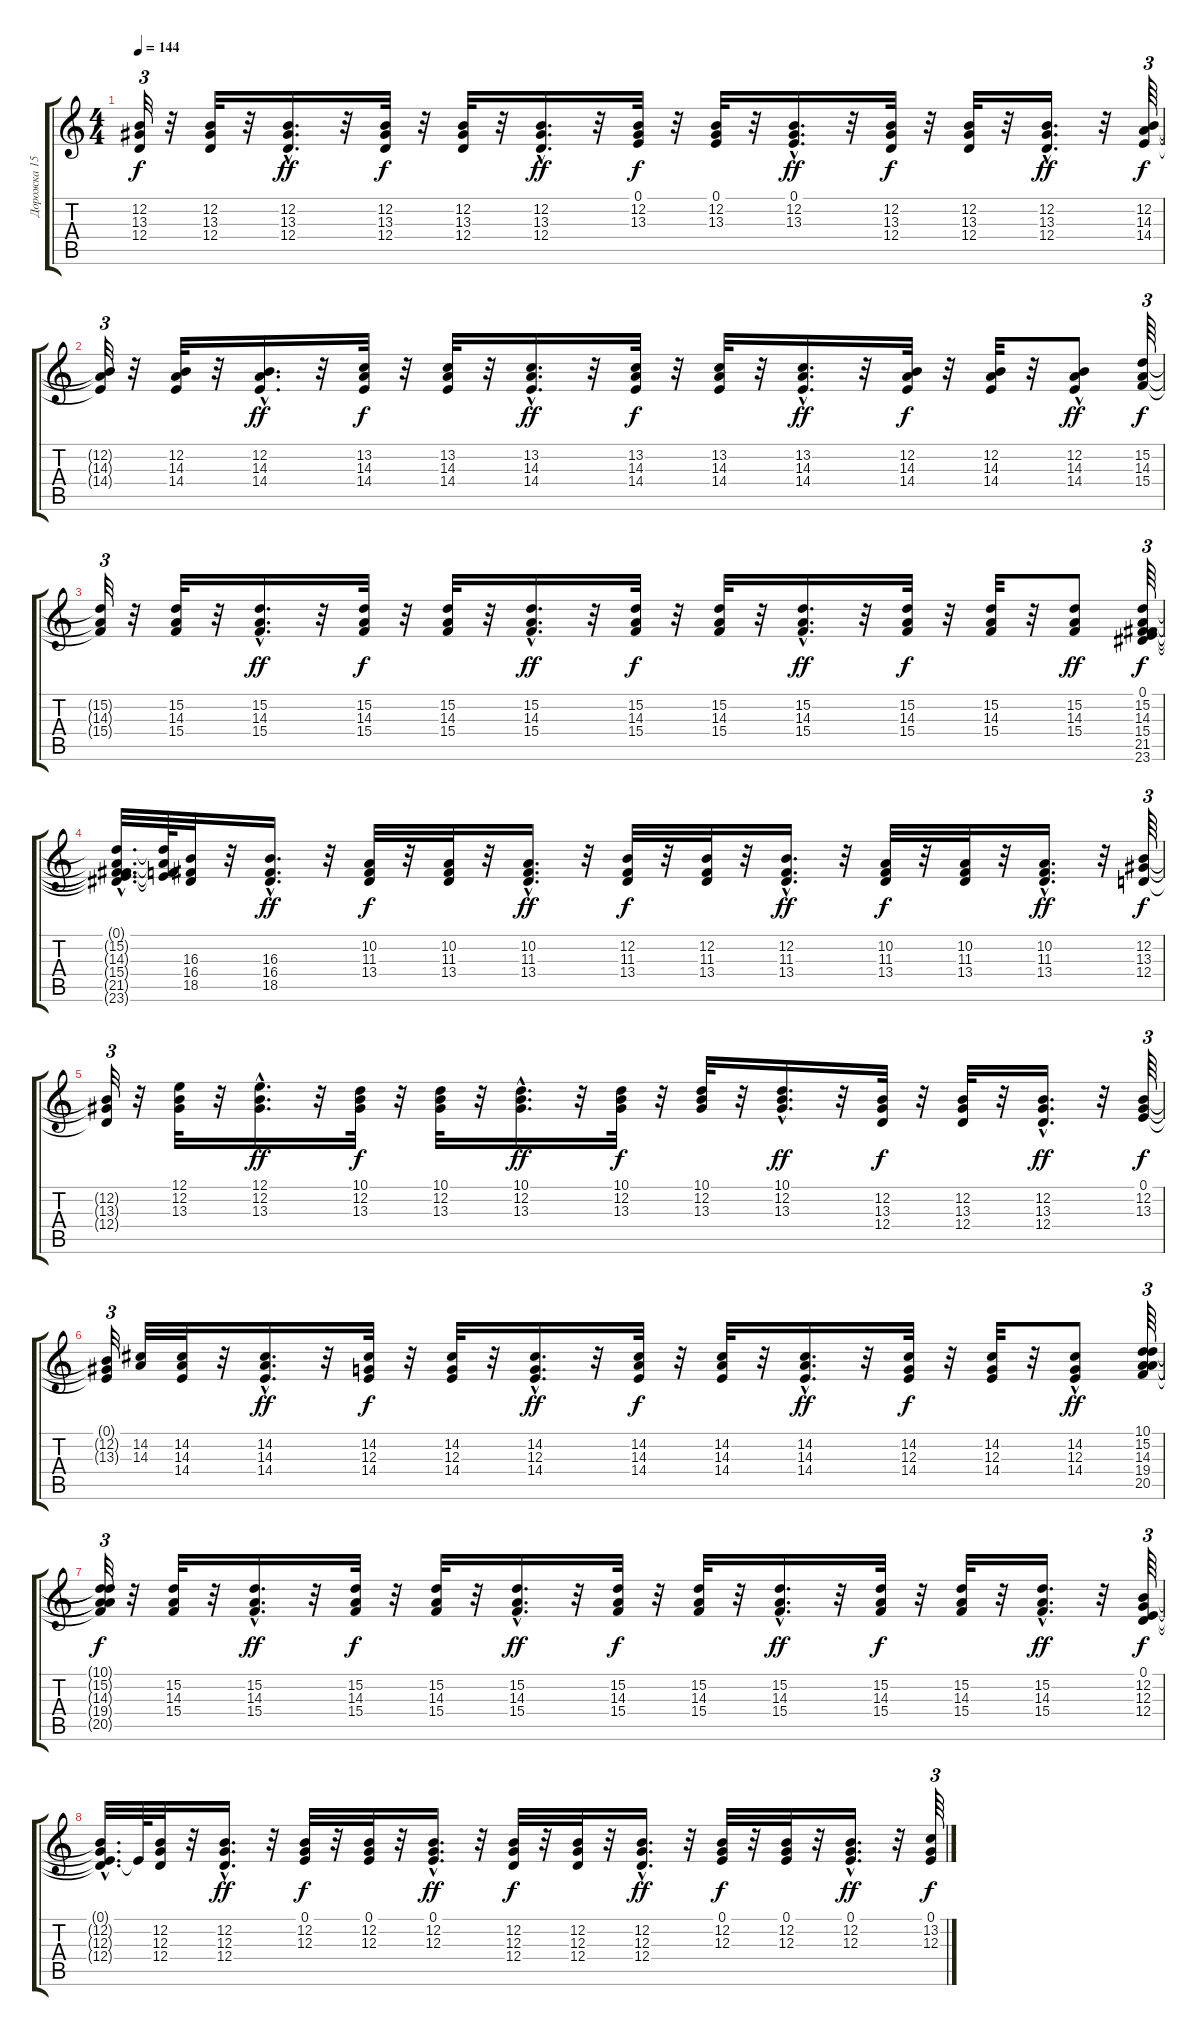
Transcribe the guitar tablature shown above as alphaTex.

\track ("Дорожка 15" "Дорожка 15") {instrument accordion}
\staff {score tabs}
\tuning (E4 B3 G3 D3 A2 E2) {hide}
\ts (4 4)
\tempo 144
\clef g2
\ks c
(12.2{t} 13.3{t} 12.4{t}).32{tu (3 2) dy f} r.32 (12.2 13.3 12.4).32 r.32 (12.2{hac} 13.3{hac} 12.4{hac}).16{d dy ff} r.32 (12.2 13.3 12.4).32{dy f} r.32 (12.2 13.3 12.4).32 r.32 (12.2{hac} 13.3{hac} 12.4{hac}).16{d dy ff} r.32 (0.1 12.2 13.3).32{dy f} r.32 (0.1 12.2 13.3).32 r.32 (0.1{hac} 12.2{hac} 13.3{hac}).16{d dy ff} r.32 (12.2 13.3 12.4).32{dy f} r.32 (12.2 13.3 12.4).32 r.32 (12.2{hac} 13.3{hac} 12.4{hac}).16{d dy ff} r.32 (12.2 14.3 14.4).64{tu (3 2) dy f} |
(12.2{t} 14.3{t} 14.4{t}).32{tu (3 2)} r.32 (12.2 14.3 14.4).32 r.32 (12.2{hac} 14.3{hac} 14.4{hac}).16{d dy ff} r.32 (13.2 14.3 14.4).32{dy f} r.32 (13.2 14.3 14.4).32 r.32 (13.2{hac} 14.3{hac} 14.4{hac}).16{d dy ff} r.32 (13.2 14.3 14.4).32{dy f} r.32 (13.2 14.3 14.4).32 r.32 (13.2{hac} 14.3{hac} 14.4{hac}).16{d dy ff} r.32 (12.2 14.3 14.4).32{dy f} r.32 (12.2 14.3 14.4).32 r.32 (12.2 14.3{hac} 14.4).8{dy ff} (15.2 14.3 15.4).64{tu (3 2) dy f} |
(15.2{t} 14.3{t} 15.4{t}).32{tu (3 2)} r.32 (15.2 14.3 15.4).32 r.32 (15.2{hac} 14.3{hac} 15.4{hac}).16{d dy ff} r.32 (15.2 14.3 15.4).32{dy f} r.32 (15.2 14.3 15.4).32 r.32 (15.2{hac} 14.3{hac} 15.4{hac}).16{d dy ff} r.32 (15.2 14.3 15.4).32{dy f} r.32 (15.2 14.3 15.4).32 r.32 (15.2{hac} 14.3{hac} 15.4{hac}).16{d dy ff} r.32 (15.2 14.3 15.4).32{dy f} r.32 (15.2 14.3 15.4).32 r.32 (15.2 14.3 15.4).8{dy ff} (0.1 15.2 14.3 15.4 21.5 23.6).64{tu (3 2) dy f} |
(0.1{hac t} 15.2{hac t} 14.3{hac t} 15.4{hac t} 21.5{t} 23.6{t}).32{d} (0.1{t} 15.2{t} 14.3{t} 15.4{t}).64 (16.3 16.4 18.5).32 r.32 (16.3{hac} 16.4{hac} 18.5{hac}).16{d dy ff} r.32 (10.2 11.3 13.4).32{dy f} r.32 (10.2 11.3 13.4).32 r.32 (10.2{hac} 11.3{hac} 13.4{hac}).16{d dy ff} r.32 (12.2 11.3 13.4).32{dy f} r.32 (12.2 11.3 13.4).32 r.32 (12.2{hac} 11.3{hac} 13.4{hac}).16{d dy ff} r.32 (10.2 11.3 13.4).32{dy f} r.32 (10.2 11.3 13.4).32 r.32 (10.2{hac} 11.3{hac} 13.4{hac}).16{d dy ff} r.32 (12.2 13.3 12.4).64{tu (3 2) dy f} |
(12.2{t} 13.3{t} 12.4{t}).32{tu (3 2)} r.32 (12.1 12.2 13.3).32 r.32 (12.1{hac} 12.2{hac} 13.3{hac}).16{d dy ff} r.32 (10.1 12.2 13.3).32{dy f} r.32 (10.1 12.2 13.3).32 r.32 (10.1{hac} 12.2{hac} 13.3{hac}).16{d dy ff} r.32 (10.1 12.2 13.3).32{dy f} r.32 (10.1 12.2 13.3).32 r.32 (10.1{hac} 12.2{hac} 13.3{hac}).16{d dy ff} r.32 (12.2 13.3 12.4).32{dy f} r.32 (12.2 13.3 12.4).32 r.32 (12.2{hac} 13.3{hac} 12.4{hac}).16{d dy ff} r.32 (0.1 12.2 13.3).64{tu (3 2) dy f} |
(0.1{t} 12.2{t} 13.3{t}).32{tu (3 2)} (14.2 14.3).32 (14.2 14.3 14.4).32 r.32 (14.2{hac} 14.3{hac} 14.4{hac}).16{d dy ff} r.32 (14.2 12.3 14.4).32{dy f} r.32 (14.2 12.3 14.4).32 r.32 (14.2{hac} 12.3{hac} 14.4{hac}).16{d dy ff} r.32 (14.2 14.3 14.4).32{dy f} r.32 (14.2 14.3 14.4).32 r.32 (14.2{hac} 14.3{hac} 14.4{hac}).16{d dy ff} r.32 (14.2 12.3 14.4).32{dy f} r.32 (14.2 12.3 14.4).32 r.32 (14.2{hac} 12.3{hac} 14.4).8{dy ff} (10.1 15.2 14.3 19.4 20.5).64{tu (3 2)} |
(10.1{t} 15.2{t} 14.3{t} 19.4{t} 20.5{t}).32{tu (3 2) dy f} r.32 (15.2 14.3 15.4).32 r.32 (15.2{hac} 14.3{hac} 15.4{hac}).16{d dy ff} r.32 (15.2 14.3 15.4).32{dy f} r.32 (15.2 14.3 15.4).32 r.32 (15.2{hac} 14.3{hac} 15.4{hac}).16{d dy ff} r.32 (15.2 14.3 15.4).32{dy f} r.32 (15.2 14.3 15.4).32 r.32 (15.2{hac} 14.3{hac} 15.4{hac}).16{d dy ff} r.32 (15.2 14.3 15.4).32{dy f} r.32 (15.2 14.3 15.4).32 r.32 (15.2{hac} 14.3{hac} 15.4{hac}).16{d dy ff} r.32 (0.1 12.2 12.3 12.4).64{tu (3 2) dy f} |
(0.1{hac t} 12.2{t} 12.3{t} 12.4{t}).32{d} 0.1{t}.64 (12.2 12.3 12.4).32 r.32 (12.2{hac} 12.3{hac} 12.4{hac}).16{d dy ff} r.32 (0.1 12.2 12.3).32{dy f} r.32 (0.1 12.2 12.3).32 r.32 (0.1{hac} 12.2{hac} 12.3{hac}).16{d dy ff} r.32 (12.2 12.3 12.4).32{dy f} r.32 (12.2 12.3 12.4).32 r.32 (12.2{hac} 12.3{hac} 12.4{hac}).16{d dy ff} r.32 (0.1 12.2 12.3).32{dy f} r.32 (0.1 12.2 12.3).32 r.32 (0.1{hac} 12.2{hac} 12.3{hac}).16{d dy ff} r.32 (0.1 13.2 12.3).64{tu (3 2) dy f}
